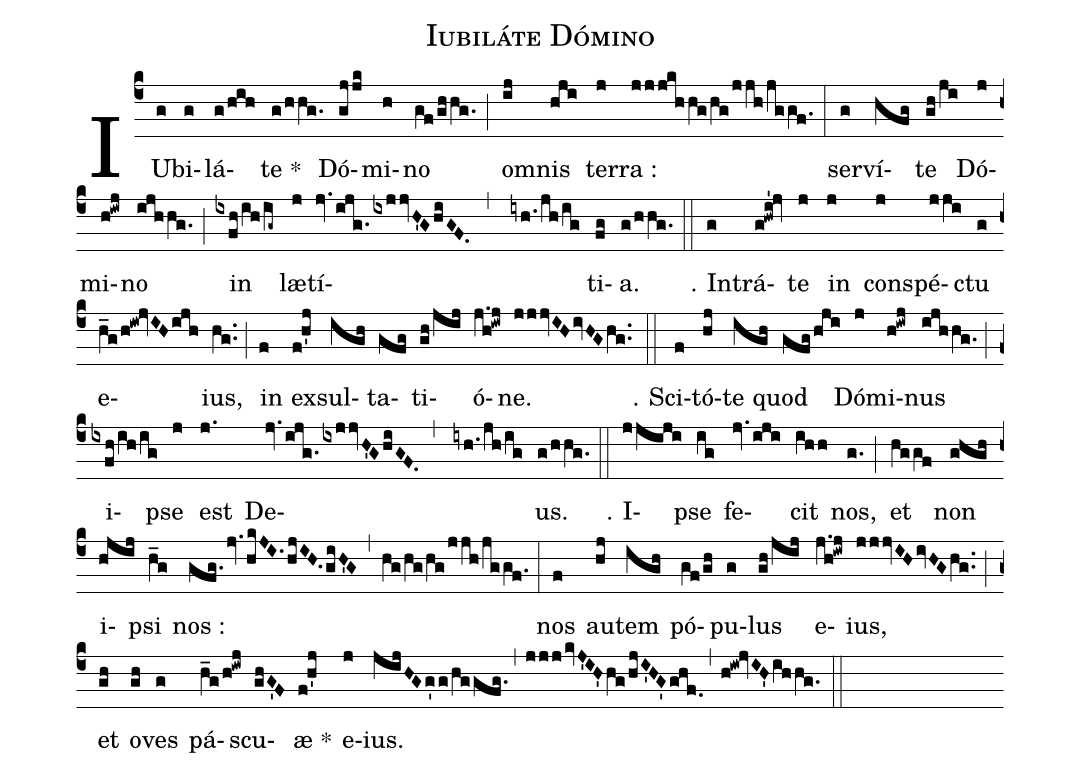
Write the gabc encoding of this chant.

name:Iubiláte Dómino;
%%
(c4) IU(g)bi(g)lá(g/hih)te *(g/hhg.) Dó(gjjk)mi(h)no(gf/ghhg.) (;)
o(ij)mnis(hji) ter(j)ra : (jjjkhhg/hg/jjh/jggf.) (:)
ser(g)ví(hfg)te(gh/ji) Dó(j)mi(h!iwj)no(ijhhg.) (;)
in(ixfh/ih/ig~) læ(j)tí(jv.ijg./ixjjvH'GhiGF.,iyh./jh/ig)ti(fg)a.(g/hhg.) (::)

℣. In(g)trá(g!hwi'!jv)te(j) in(j) con(j)spé(jji)ctu(g) e(h_g/h!iw!jvIHijh)ius,(hg..) (;)
in(f) ex(f!h'j)sul(igh)ta(gfg)ti(gh/jij)ó(j.h!iwj)ne.(jjjvIHivHGhg..) (::)

℣. Sci(f)tó(hj)te(igh) quod(gfg/hji) Dó(j)mi(h!iwj)nus(ijhhg.) (;)
i(ixfh/ih/ig)pse(j) est(j.) De(jv.ijg./ixjjvH'GhiGF.,iyh./jh/ig)us.(g/hhg.) (::)

℣. I(jjiji)pse(ig) fe(jv.iji)cit(ihh) nos,(g.) (;)
et(hggf) non(ghgh) i(hjij)psi(h_g) nos :(gfg./jv.hkJI./hjIH./giH'G,hg/hg/hg/jjh/jggf.) (:)
nos(f) au(hj)tem(igh) pó(gf/gh)pu(g)lus(gh/jij) e(j.h!iwj)ius,(jjjvIHivHGhg..) (;)
et(gh) o(gh)ves(g) pá(h_g/h!iwj)scu(ghG'F)æ *(f!h'j) e(j)ius.(jijHGg'g/hggfg.,jjjkvJ'IH'hg/hjI'HG'ghf.,h!iw!jvIH'ihhg.) (::)
